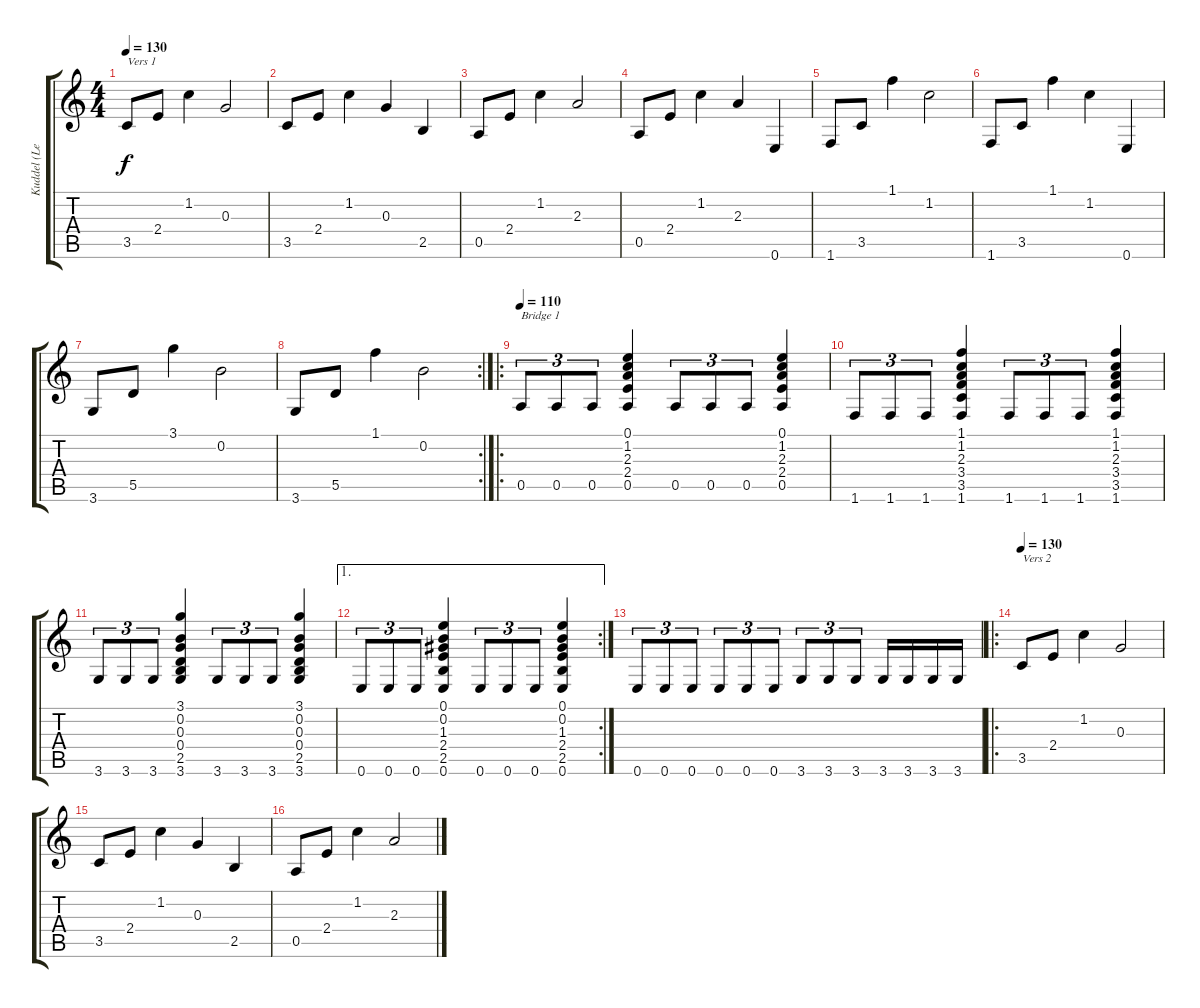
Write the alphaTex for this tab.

\track ("Kuddel (Lead Guitar)" "Kuddel (Le") {instrument distortionguitar}
\staff {score tabs}
\tuning (E4 B3 G3 D3 A2 E2) {hide}
\ts (4 4)
\tempo 130
\clef g2
\ks c
3.5.8{txt "Vers 1" dy f volume 16 instrument electricguitarclean} 2.4.8 1.2.4 0.3.2 |
3.5.8 2.4.8 1.2.4 0.3.4 2.5.4 |
0.5.8 2.4.8 1.2.4 2.3.2 |
0.5.8 2.4.8 1.2.4 2.3.4 0.6.4 |
1.6.8 3.5.8 1.1.4 1.2.2 |
1.6.8 3.5.8 1.1.4 1.2.4 0.6.4 |
3.6.8 5.5.8 3.1.4 0.2.2 |
\rc 2
3.6.8 5.5.8 1.1.4 0.2.2 |
\ro
\tempo 100
\tempo 110
0.5.8{tu (3 2) txt "Bridge 1" volume 16 instrument electricguitarclean} 0.5.8{tu (3 2)} 0.5.8{tu (3 2)} (0.1 1.2 2.3 2.4 0.5).4 0.5.8{tu (3 2)} 0.5.8{tu (3 2)} 0.5.8{tu (3 2)} (0.1 1.2 2.3 2.4 0.5).4 |
1.6.8{tu (3 2)} 1.6.8{tu (3 2)} 1.6.8{tu (3 2)} (1.1 1.2 2.3 3.4 3.5 1.6).4 1.6.8{tu (3 2)} 1.6.8{tu (3 2)} 1.6.8{tu (3 2)} (1.1 1.2 2.3 3.4 3.5 1.6).4 |
3.6.8{tu (3 2)} 3.6.8{tu (3 2)} 3.6.8{tu (3 2)} (3.1 0.2 0.3 0.4 2.5 3.6).4 3.6.8{tu (3 2)} 3.6.8{tu (3 2)} 3.6.8{tu (3 2)} (3.1 0.2 0.3 0.4 2.5 3.6).4 |
\ae 1
\rc 2
0.6.8{tu (3 2)} 0.6.8{tu (3 2)} 0.6.8{tu (3 2)} (0.1 0.2 1.3 2.4 2.5 0.6).4 0.6.8{tu (3 2)} 0.6.8{tu (3 2)} 0.6.8{tu (3 2)} (0.1 0.2 1.3 2.4 2.5 0.6).4 |
0.6.8{tu (3 2)} 0.6.8{tu (3 2)} 0.6.8{tu (3 2)} 0.6.8{tu (3 2)} 0.6.8{tu (3 2)} 0.6.8{tu (3 2)} 3.6.8{tu (3 2)} 3.6.8{tu (3 2)} 3.6.8{tu (3 2)} 3.6.16 3.6.16 3.6.16 3.6.16 |
\ro
\tempo 130
3.5.8{txt "Vers 2" volume 16 instrument electricguitarclean} 2.4.8 1.2.4 0.3.2 |
3.5.8 2.4.8 1.2.4 0.3.4 2.5.4 |
0.5.8 2.4.8 1.2.4 2.3.2
